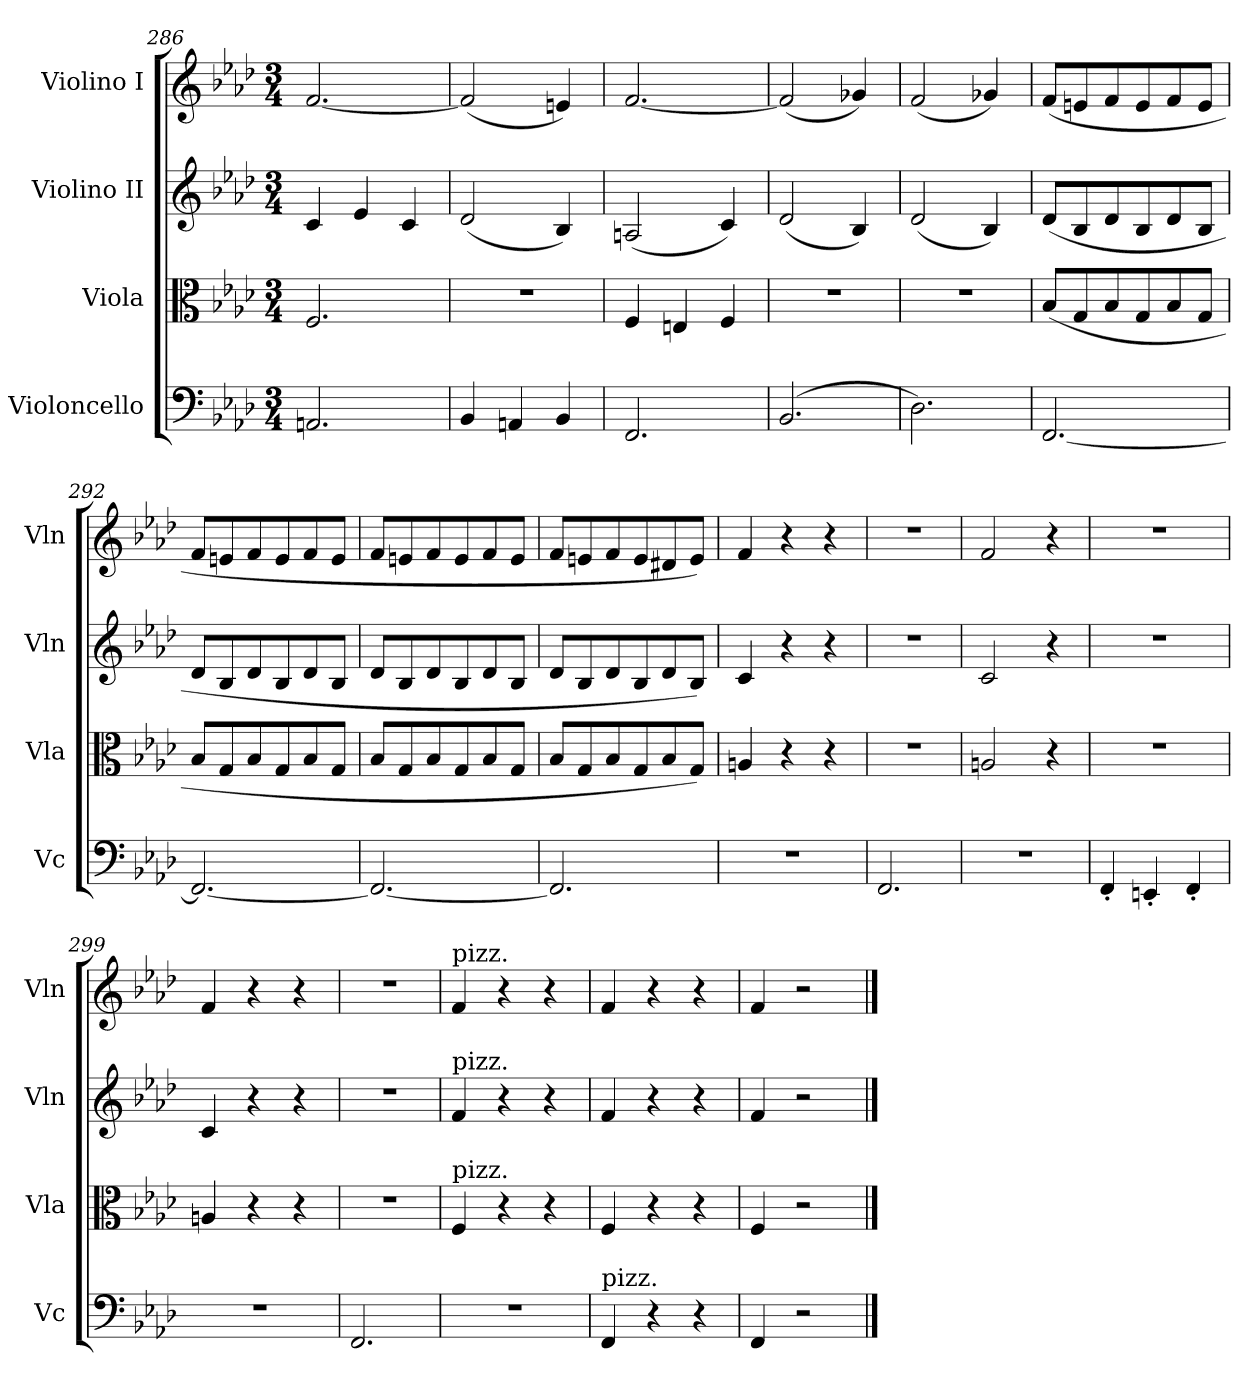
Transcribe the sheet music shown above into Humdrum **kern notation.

**kern	**kern	**kern	**kern
*part4	*part3	*part2	*part1
*staff4	*staff3	*staff2	*staff1
*I"Violoncello	*I"Viola	*I"Violino II	*I"Violino I
*I'Vc	*I'Vla	*I'Vln	*I'Vln
*clefF4	*clefC3	*clefG2	*clefG2
*k[b-e-a-d-]	*k[b-e-a-d-]	*k[b-e-a-d-]	*k[b-e-a-d-]
*M3/4	*M3/4	*M3/4	*M3/4
=286	=286	=286	=286
2.AAn/	2.F/	4c/	[2.f/
.	.	4e-/	.
.	.	4c/	.
=287	=287	=287	=287
4BB-/	2.r	(2d-/	(2f/]
4AAn/	.	.	.
4BB-/	.	4B-/)	4en/)
=288	=288	=288	=288
2.FF/	4F/	(2An/	[2.f/
.	4En/	.	.
.	4F/	4c/)	.
=289	=289	=289	=289
(2.BB-/	2.r	(2d-/	(2f/]
.	.	4B-/)	4g-X/)
=290	=290	=290	=290
2.D-\)	2.r	(2d-/	(2f/
.	.	4B-/)	4g-X/)
=291	=291	=291	=291
[2.FF/	(8B-/L	(8d-/L	(8f/L
.	8G/	8B-/	8en/
.	8B-/	8d-/	8f/
.	8G/	8B-/	8e/
.	8B-/	8d-/	8f/
.	8G/J	8B-/J	8e/J
!!LO:LB:g=z
=292	=292	=292	=292
2.FF/_	8B-/L	8d-/L	8f/L
.	8G/	8B-/	8en/
.	8B-/	8d-/	8f/
.	8G/	8B-/	8e/
.	8B-/	8d-/	8f/
.	8G/J	8B-/J	8e/J
=293	=293	=293	=293
2.FF/_	8B-/L	8d-/L	8f/L
.	8G/	8B-/	8en/
.	8B-/	8d-/	8f/
.	8G/	8B-/	8e/
.	8B-/	8d-/	8f/
.	8G/J	8B-/J	8e/J
=294	=294	=294	=294
2.FF/]	8B-/L	8d-/L	8f/L
.	8G/	8B-/	8en/
.	8B-/	8d-/	8f/
.	8G/	8B-/	8e/
.	8B-/	8d-/	8d#X/
.	8G/J)	8B-/J)	8e/J)
=295	=295	=295	=295
2.r	4An/	4c/	4f/
.	4r	4r	4r
.	4r	4r	4r
=296	=296	=296	=296
2.FF/	2.r	2.r	2.r
=297	=297	=297	=297
2.r	2An/	2c/	2f/
.	4r	4r	4r
=298	=298	=298	=298
4FF'/	2.r	2.r	2.r
4EEn'/	.	.	.
4FF'/	.	.	.
=299	=299	=299	=299
2.r	4An/	4c/	4f/
.	4r	4r	4r
.	4r	4r	4r
=300	=300	=300	=300
2.FF/	2.r	2.r	2.r
=301	=301	=301	=301
!	!	!	!LO:TX:a:t=pizz.
!	!	!LO:TX:a:t=pizz.	!
!	!LO:TX:a:t=pizz.	!	!
2.r	4F/	4f/	4f/
.	4r	4r	4r
.	4r	4r	4r
=302	=302	=302	=302
!LO:TX:a:t=pizz.	!	!	!
4FF/	4F/	4f/	4f/
4r	4r	4r	4r
4r	4r	4r	4r
=303	=303	=303	=303
4FF/	4F/	4f/	4f/
2r	2r	2r	2r
==	==	==	==
*-	*-	*-	*-
